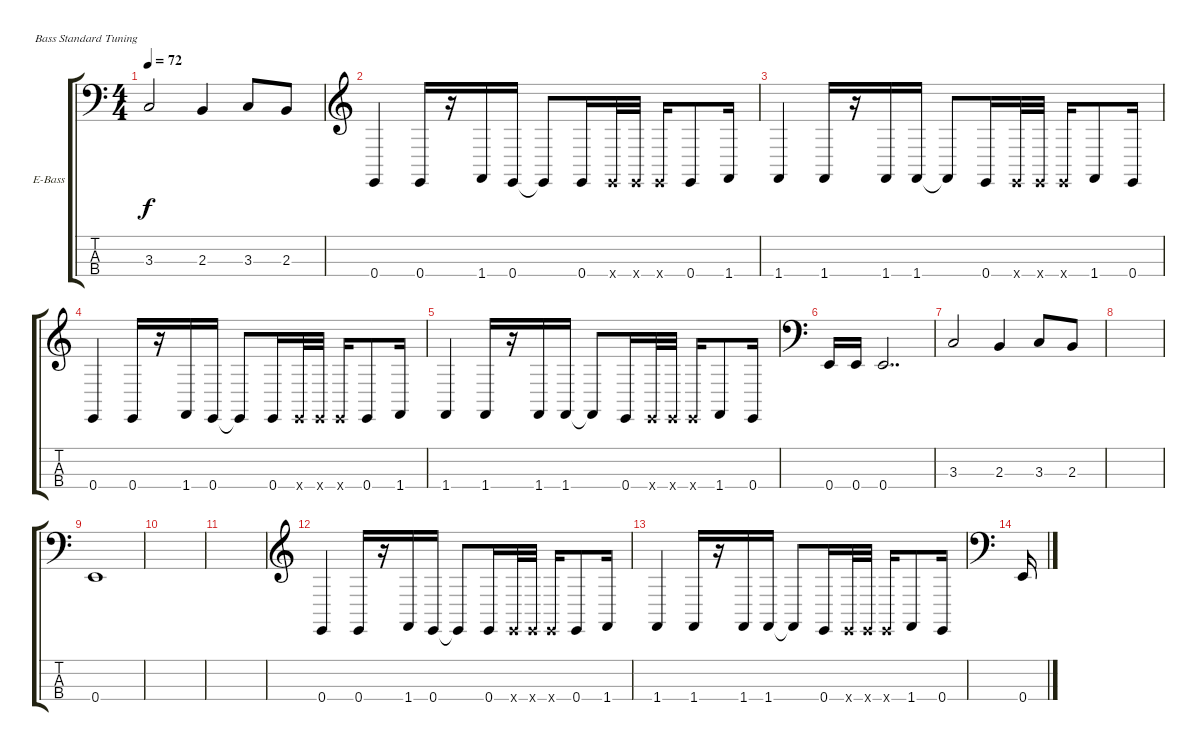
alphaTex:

\defaultSystemsLayout 4
\bracketExtendMode groupsimilarinstruments
\firstSystemTrackNameOrientation horizontal
\otherSystemsTrackNameOrientation horizontal
\track ("Electric Bass" "E-Bass") {instrument electricbassfinger}
\staff {score tabs}
\tuning (G2 D2 A1 E1)
\ts (4 4)
\tempo 72
\clef f4
\ks c
3.3.2{dy f} 2.3.4 3.3.8 2.3.8 |
\clef g2
0.4.4 0.4.16 r.16 1.4.16 0.4.16 0.4{t}.8 0.4.16 0.4{x}.32 0.4{x}.32 0.4{x}.16 0.4.8 1.4.16 |
1.4.4 1.4.16 r.16 1.4.16 1.4.16 1.4{t}.8 0.4.16 0.4{x}.32 0.4{x}.32 0.4{x}.16 1.4.8 0.4.16 |
0.4.4 0.4.16 r.16 1.4.16 0.4.16 0.4{t}.8 0.4.16 0.4{x}.32 0.4{x}.32 0.4{x}.16 0.4.8 1.4.16 |
1.4.4 1.4.16 r.16 1.4.16 1.4.16 1.4{t}.8 0.4.16 0.4{x}.32 0.4{x}.32 0.4{x}.16 1.4.8 0.4.16 |
\clef f4
0.4.16 0.4.16 0.4.2{dd} |
3.3.2 2.3.4 3.3.8 2.3.8 |
|
0.4.1 |
|
|
\clef g2
0.4.4 0.4.16 r.16 1.4.16 0.4.16 0.4{t}.8 0.4.16 0.4{x}.32 0.4{x}.32 0.4{x}.16 0.4.8 1.4.16 |
1.4.4 1.4.16 r.16 1.4.16 1.4.16 1.4{t}.8 0.4.16 0.4{x}.32 0.4{x}.32 0.4{x}.16 1.4.8 0.4.16 |
\clef f4
0.4.16
